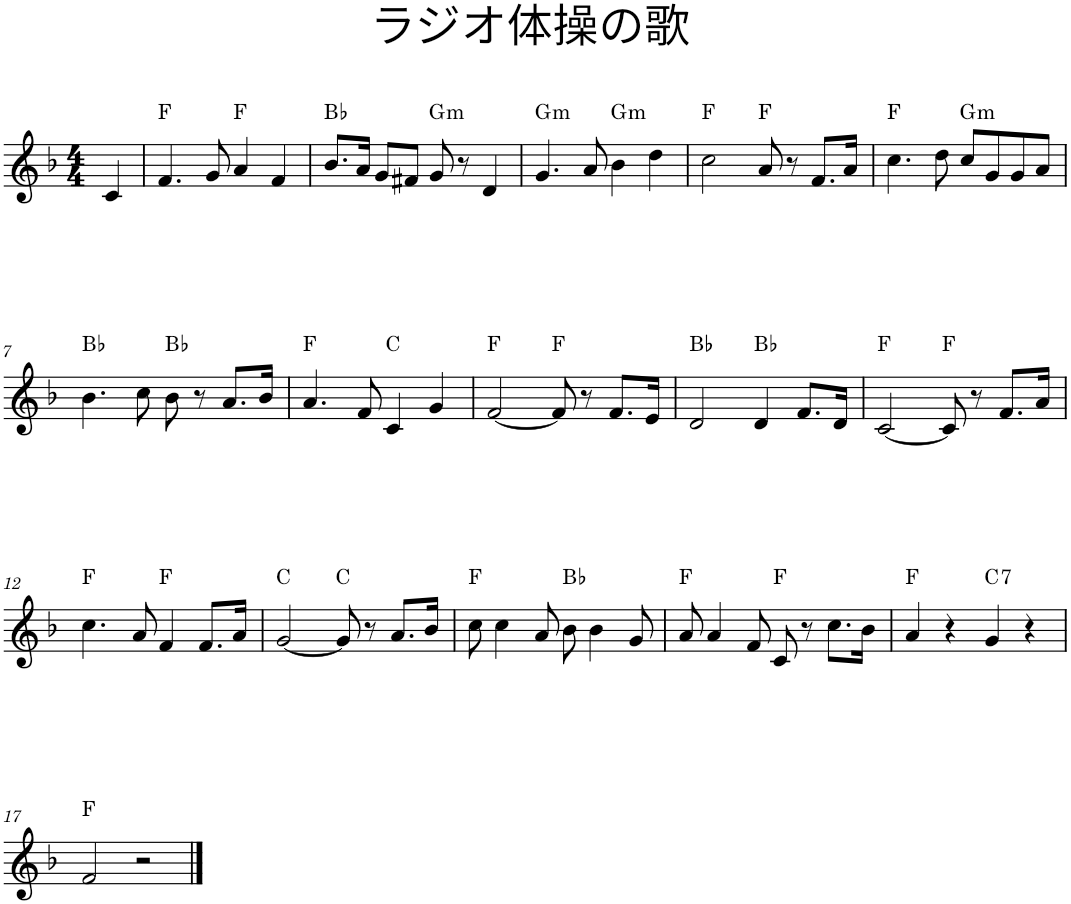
**kern	**harte
*part1	*part1
*staff1	*
*I"Piano	*
*I'Pno.	*
*clefG2	*
*k[b-]	*
*M4/4	*
=1	=1
4c/	.
=2	=2
4.f/	F:maj
8g/	.
4a/	F:maj
4f/	.
=3	=3
8.b-/L	Bb:maj
16a/Jk	.
8g/L	.
8f#X/J	.
!	!LO:H:kt=m
8g/	G:min
8r	.
4d/	.
=4	=4
!	!LO:H:kt=m
4.g/	G:min
8a/	.
!	!LO:H:kt=m
4b-\	G:min
4dd\	.
=5	=5
2cc\	F:maj
8a/	F:maj
8r	.
8.f/L	.
16a/Jk	.
=6	=6
4.cc\	F:maj
8dd\	.
!	!LO:H:kt=m
8cc/L	G:min
8g/	.
8g/	.
8a/J	.
!!LO:LB:g=z
=7	=7
4.b-\	Bb:maj
8cc\	.
8b-\	Bb:maj
8r	.
8.a/L	.
16b-/Jk	.
=8	=8
4.a/	F:maj
8f/	.
4c/	C:maj
4g/	.
=9	=9
[2f/	F:maj
8f/]	F:maj
8r	.
8.f/L	.
16e/Jk	.
=10	=10
2d/	Bb:maj
4d/	Bb:maj
8.f/L	.
16d/Jk	.
=11	=11
[2c/	F:maj
8c/]	F:maj
8r	.
8.f/L	.
16a/Jk	.
!!LO:LB:g=z
=12	=12
4.cc\	F:maj
8a/	.
4f/	F:maj
8.f/L	.
16a/Jk	.
=13	=13
[2g/	C:maj
8g/]	C:maj
8r	.
8.a/L	.
16b-/Jk	.
=14	=14
8cc\	F:maj
4cc\	.
8a/	.
8b-\	Bb:maj
4b-\	.
8g/	.
=15	=15
8a/	F:maj
4a/	.
8f/	.
8c/	F:maj
8r	.
8.cc\L	.
16b-\Jk	.
=16	=16
4a/	F:maj
4r	.
!	!LO:H:kt=7
4g/	C:7
4r	.
!!LO:LB:g=z
=17	=17
2f/	F:maj
2r	.
==	==
*-	*-
